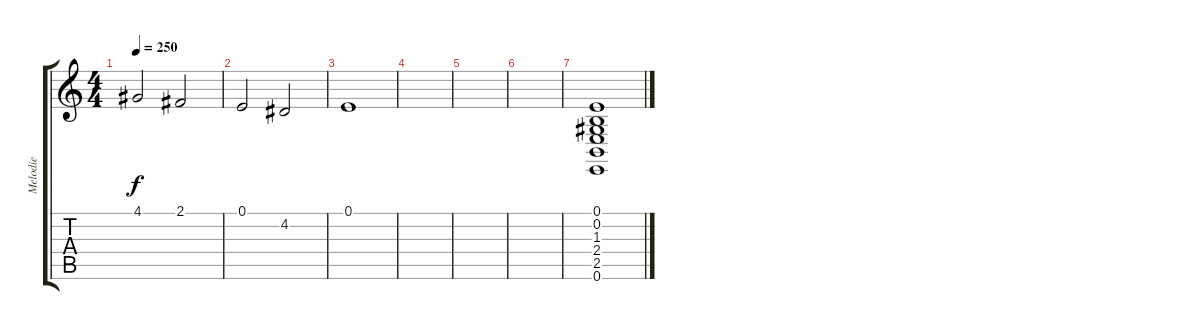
\track ("Melodie" "Melodie") {instrument acousticgrandpiano}
\staff {score tabs}
\tuning (E4 B3 G3 D3 A2 E2) {hide}
\ts (4 4)
\tempo 250
\clef g2
\ks c
4.1.2{dy f} 2.1.2 |
0.1.2 4.2.2 |
0.1.1 |
|
|
|
(0.1 0.2 1.3 2.4 2.5 0.6).1{volume 4}
